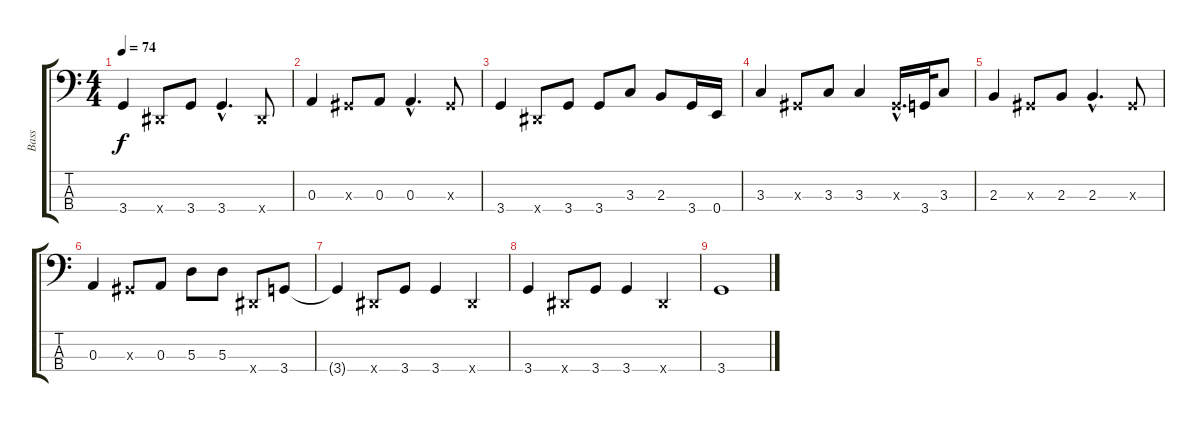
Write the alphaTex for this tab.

\track ("Bass" "Bass") {instrument electricbassfinger}
\staff {score tabs}
\tuning (G1 D1 A1 E1) {hide}
\ts (4 4)
\tempo 74
\clef f4
\ks c
3.4.4{dy f} -1.4{x}.8 3.4.8 3.4{hac}.4{d} -1.4{x}.8 |
0.3.4 -1.3{x}.8 0.3.8 0.3{hac}.4{d} -1.3{x}.8 |
3.4.4 -1.4{x}.8 3.4.8 3.4.8 3.3.8 2.3.8 3.4.16 0.4.16 |
3.3.4 -1.3{x}.8 3.3.8 3.3.4 -1.3{hac x}.16{d} 3.4.32 3.3.8 |
2.3.4 -1.3{x}.8 2.3.8 2.3{hac}.4{d} -1.3{x}.8 |
0.3.4 -1.3{x}.8 0.3.8 5.3.8 5.3.8 -1.4{x}.8 3.4.8 |
3.4{t}.4 -1.4{x}.8 3.4.8 3.4.4 -1.4{x}.4 |
3.4.4 -1.4{x}.8 3.4.8 3.4.4 -1.4{x}.4 |
3.4.1
